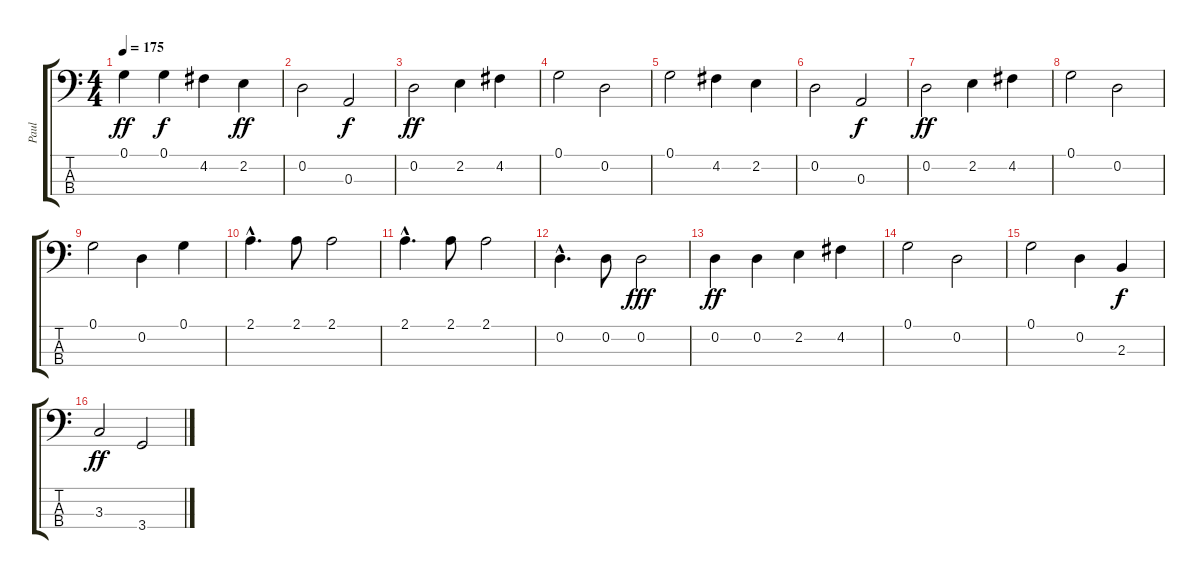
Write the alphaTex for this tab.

\track ("Paul " "Paul ") {instrument electricbassfinger}
\staff {score tabs}
\tuning (G2 D2 A1 E1) {hide}
\ts (4 4)
\tempo 175
\clef f4
\ks c
0.1.4{dy ff} 0.1.4{dy f} 4.2.4 2.2.4{dy ff} |
0.2.2 0.3.2{dy f} |
0.2.2{dy ff} 2.2.4 4.2.4 |
0.1.2 0.2.2 |
0.1.2 4.2.4 2.2.4 |
0.2.2 0.3.2{dy f} |
0.2.2{dy ff} 2.2.4 4.2.4 |
0.1.2 0.2.2 |
0.1.2 0.2.4 0.1.4 |
2.1{hac}.4{d} 2.1.8 2.1.2 |
2.1{hac}.4{d} 2.1.8 2.1.2 |
0.2{hac}.4{d} 0.2.8 0.2.2{dy fff} |
0.2.4{dy ff} 0.2.4 2.2.4 4.2.4 |
0.1.2 0.2.2 |
0.1.2 0.2.4 2.3.4{dy f} |
3.3.2{dy ff} 3.4.2
